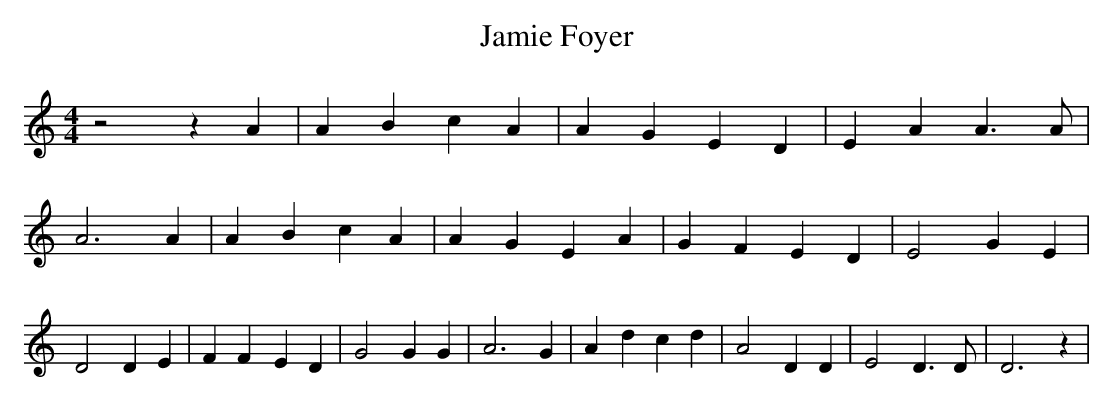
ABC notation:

X:1
T:Jamie Foyer
M:4/4
L:1/4
K:C
 z2 z A| A- B c A| A- G E D| E- A A3/2 A/2| A3 A| A- B c A| A- G E- A|\
 G- F E D| E2 G- E| D2 D E| F F- E D| G2 G G| A3 G| A- d c d| A2 D D|\
 E2 D3/2 D/2| D3 z|
